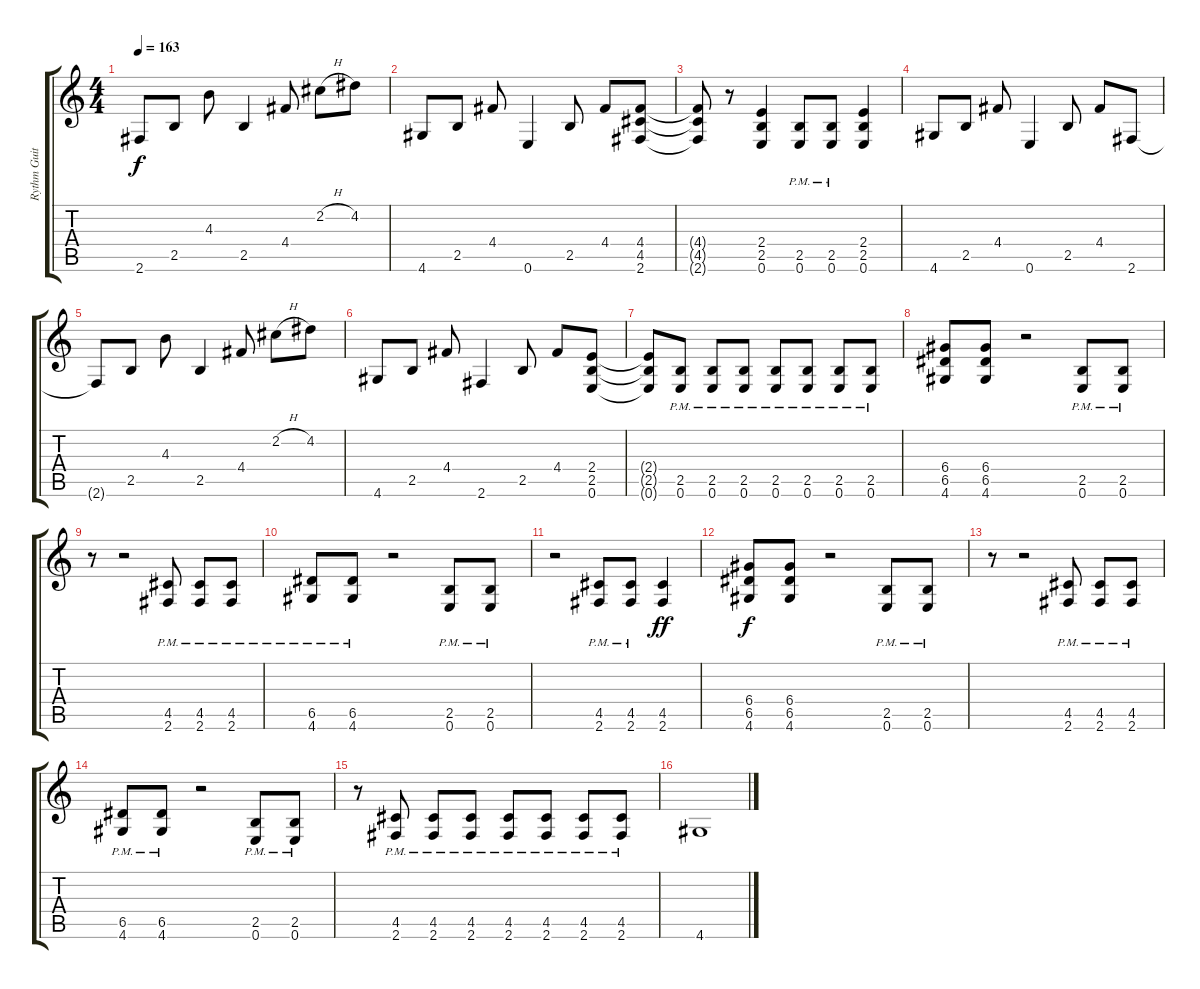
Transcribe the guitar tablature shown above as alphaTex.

\track ("Rythm Guitar - Guitarra Base" "Rythm Guit") {instrument distortionguitar}
\staff {score tabs}
\tuning (E4 B3 G3 D3 A2 E2) {hide}
\ts (4 4)
\tempo 163
\clef g2
\ks c
2.6{t}.8{dy f} 2.5.8 4.3.8 2.5.4 4.4.8 2.2{h}.8 4.2.8 |
4.6.8 2.5.8 4.4.8 0.6.4 2.5.8 4.4.8 (4.4 4.5 2.6).8 |
(4.4{t} 4.5{t} 2.6{t}).8 r.8 (2.4 2.5 0.6).4 (2.5{pm} 0.6{pm}).8 (2.5{pm} 0.6{pm}).8 (2.4 2.5 0.6).4 |
4.6.8{volume 12 balance 0} 2.5.8 4.4.8 0.6.4 2.5.8 4.4.8 2.6.8 |
2.6{t}.8 2.5.8 4.3.8 2.5.4 4.4.8 2.2{h}.8 4.2.8 |
4.6.8 2.5.8 4.4.8 2.6.4 2.5.8 4.4.8 (2.4 2.5 0.6).8 |
(2.4{t} 2.5{t} 0.6{t}).8 (2.5{pm} 0.6{pm}).8 (2.5{pm} 0.6{pm}).8 (2.5{pm} 0.6{pm}).8 (2.5{pm} 0.6{pm}).8 (2.5{pm} 0.6{pm}).8 (2.5{pm} 0.6{pm}).8 (2.5{pm} 0.6{pm}).8 |
(6.4 6.5 4.6).8 (6.4 6.5 4.6).8 r.2 (2.5{pm} 0.6{pm}).8 (2.5{pm} 0.6{pm}).8 |
r.8 r.2 (4.5{pm} 2.6{pm}).8 (4.5{pm} 2.6{pm}).8 (4.5{pm} 2.6{pm}).8 |
(6.5{pm} 4.6{pm}).8 (6.5{pm} 4.6{pm}).8 r.2 (2.5{pm} 0.6{pm}).8 (2.5{pm} 0.6{pm}).8 |
r.2 (4.5{pm} 2.6{pm}).8 (4.5{pm} 2.6{pm}).8 (4.5 2.6).4{dy ff} |
(6.4 6.5 4.6).8{dy f} (6.4 6.5 4.6).8 r.2 (2.5{pm} 0.6{pm}).8 (2.5{pm} 0.6{pm}).8 |
r.8 r.2 (4.5{pm} 2.6{pm}).8 (4.5{pm} 2.6{pm}).8 (4.5{pm} 2.6{pm}).8 |
(6.5{pm} 4.6{pm}).8 (6.5{pm} 4.6{pm}).8 r.2 (2.5{pm} 0.6{pm}).8 (2.5{pm} 0.6{pm}).8 |
r.8 (4.5{pm} 2.6{pm}).8 (4.5{pm} 2.6).8 (4.5{pm} 2.6{pm}).8 (4.5{pm} 2.6{pm}).8 (4.5{pm} 2.6{pm}).8 (4.5{pm} 2.6{pm}).8 (4.5{pm} 2.6{pm}).8 |
4.6.1
